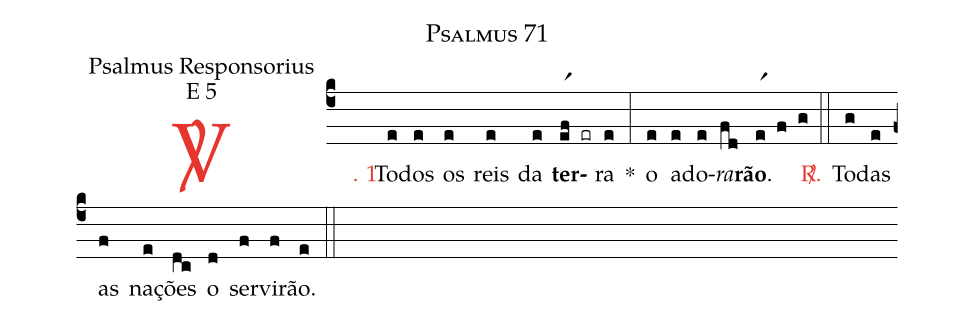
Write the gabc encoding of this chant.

name: Psalmus 71;
office-part: Psalmus Responsorius;
mode: E 5;
%%
(c4)

<c><sp>V/</sp>. 1.</c>() To(e)dos(e) os(e) reis(e) da(e) <b>ter</b>(er1f er)ra(e) *(:) o(e) a(e)do(e)<i>ra</i>(fd)<b>rão</b>.(er1 f g)

(::)

<nlba><c><sp>R/</sp>.</c>() To</nlba>(g)das(e) as(f) na(e)ções(dc) o(d) ser(f)vi(f)rão.(e)

(::)
